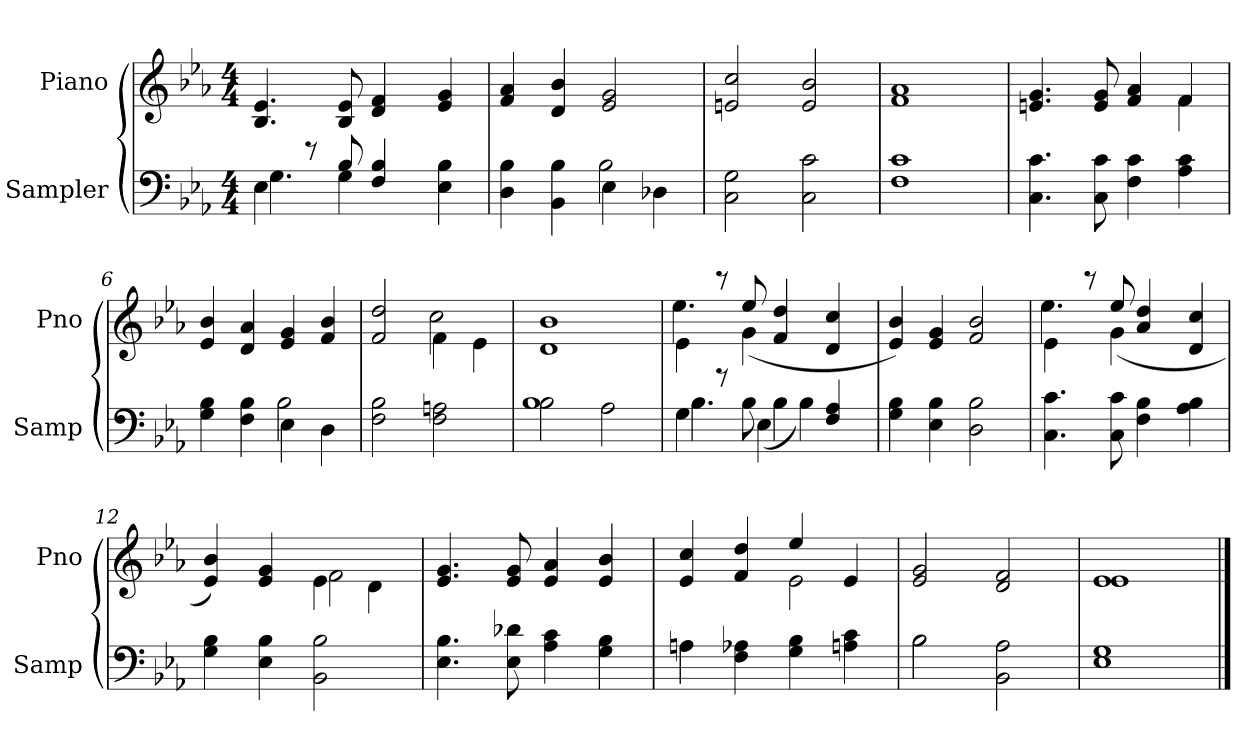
**kern	**kern
*part2	*part1
*staff2	*staff1
*I"Sampler	*I"Piano
*I'Samp	*I'Pno
*clefF4	*clefG2
*k[b-e-a-]	*k[b-e-a-]
*E-:	*E-:
*M4/4	*M4/4
=1	=1
*^	*
4E-\	4.G	4.B- 4.e-
8r	.	.
8B-/	4G	8B- 8e-
4F 4B-	.	4d 4f
.	4.ryy	.
4E- 4B-	.	4e- 4g
=2	=2	=2
4D 4B-	2ryy	4f 4a-
4BB- 4B-	.	4d 4b-
4E-\	2B-	2e- 2g
4D-X\	.	.
*v	*v	*
=3	=3
2C 2G	2en 2cc
2C 2c	2e 2b-
=4	=4
1F 1c	1f 1a-
=5	=5
*	*^
4.C 4.c	4.en 4.g	2.ryy
8C 8c	8e 8g	.
4F 4c	4f 4a-	.
4A- 4c	4f/	4f
*	*v	*v
=6	=6
*^	*
4G 4B-	2ryy	4e- 4b-
4F 4B-	.	4d 4a-
4E-\	2B-	4e- 4g
4D\	.	4f 4b-
*v	*v	*
=7	=7
*	*^
2F 2B-	2f 2dd	2ryy
2F 2An	4f\	2cc
.	4e-\	.
*	*v	*v
=8	=8
*^	*
2B-\	1B-	1d 1b-
2A-\	.	.
=9	=9	=9
*	*	*^
4G\	4.B-	4e-\	4.ee-
8r	.	8r	.
8B-\	(4E-	8ee-/	(4g
4B-\	.	4f 4dd	.
.	4B-)	.	4.ryy
4F 4A-	.	4d 4cc	.
.	8ryy	.	.
*v	*v	*	*
*	*v	*v
=10	=10
4G 4B-	4e- 4b-)
4E- 4B-	4e- 4g
2D 2B-	2f 2b-
=11	=11
*	*^
4.C 4.c	4e-\	4.ee-
.	8r	.
8C 8c	8ee-/	(4g
4F 4B-	4a- 4dd	.
.	.	4.ryy
4A- 4B-	4d 4cc	.
=12	=12	=12
4G 4B-	4e- 4b-)	2ryy
4E- 4B-	4e- 4g	.
2BB- 2B-	4e-\	2f
.	4d\	.
*	*v	*v
=13	=13
4.E- 4.B-	4.e- 4.g
8E- 8d-X	8e- 8g
4A- 4c	4e- 4a-
4G 4B-	4e- 4b-
=14	=14
*^	*^
4A-\	4A	4e- 4cc	2ryy
4F 4A-	2.ryy	4f 4dd	.
4G 4B-	.	4ee-/	2e-
4An 4c	.	4e-/	.
*	*	*v	*v
=15	=15	=15
2B-\	2B-	2e- 2g
2BB- 2A-	2ryy	2d 2f
*v	*v	*
=16	=16
*	*^
1E- 1G	1e-\	1e-
*	*v	*v
==	==
*-	*-
